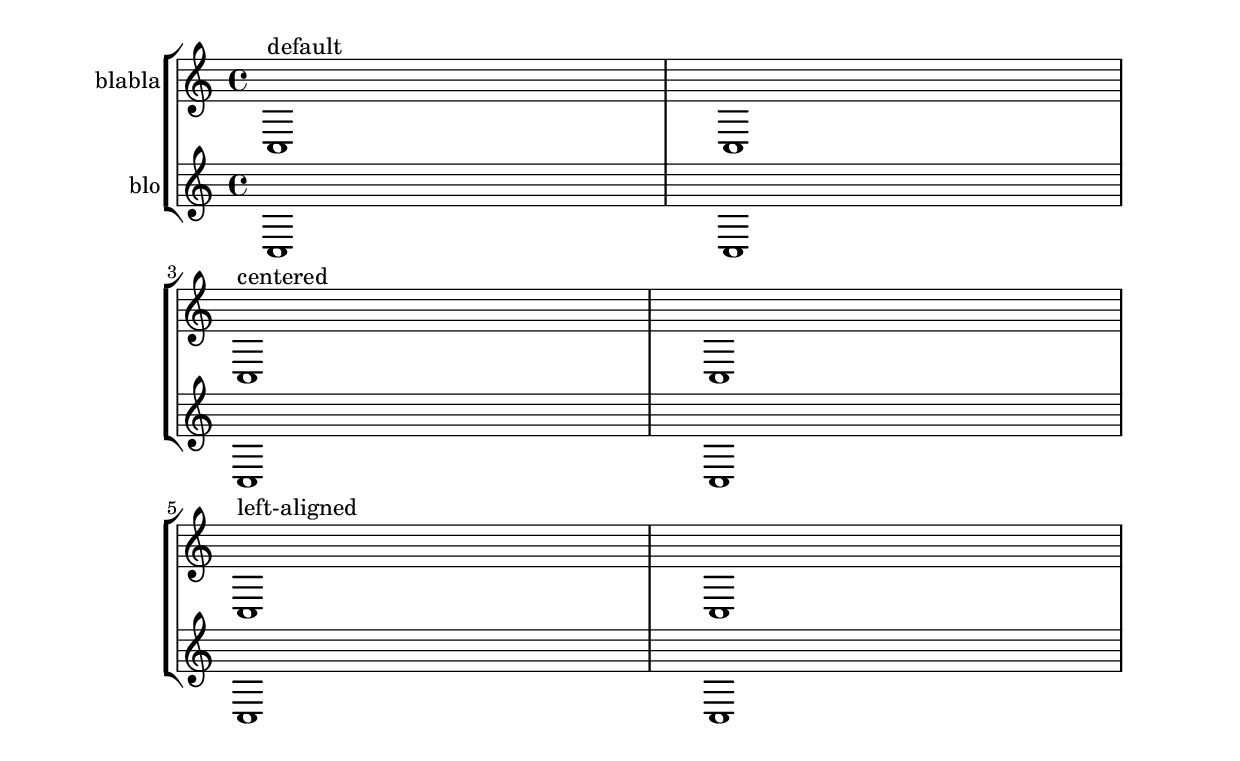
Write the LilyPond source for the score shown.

%% Do not edit this file; it is auto-generated from LSR!
%% Tags: text, paper-and-layout, titles
\version "2.11.35"

\header { texidoc = "
Instrument names are generally printed at the left side of the staves.
To align the names of several different intruments, you can put them in
a \\markup block and use one of the following possibilites:


* 
    Right-aligned instrument names: this is LilyPond's default behavior
  
* 
    Center-aligned instrument names: with the \\hcenter-in #n syntax, you
    can place the instrument names inside a padded box (n being the width
    of the box)
  
* 
    Left-aligned instrument names: you have to print the names on top of an
    empty box, using the \\combine command
    with a \\hspace #n object.
  

" }
% begin verbatim
\paper{ 
  indent = #0 
  left-margin = #30
  line-width = #160
}

\new StaffGroup \relative
<<
  \new Staff {
    \set Staff.instrumentName = "blabla"
    c1^"default" c1 \break 
    \set Staff.instrumentName = \markup { \hcenter-in #10 "blabla" }
    c1^"centered" c1 \break 
    \set Staff.instrumentName = \markup {\combine \hspace #8 "blabla" }
    c1^"left-aligned" c1 
    
  } 
  \new Staff {
    \set Staff.instrumentName = "blo"
    c1 c1 \break 
    \set Staff.instrumentName = \markup { \hcenter-in #10 "blo" }
    c1 c1 \break 
    \set Staff.instrumentName = \markup {\combine \hspace #8 "blo" }
    c1 c1 
  } 
  
>>
